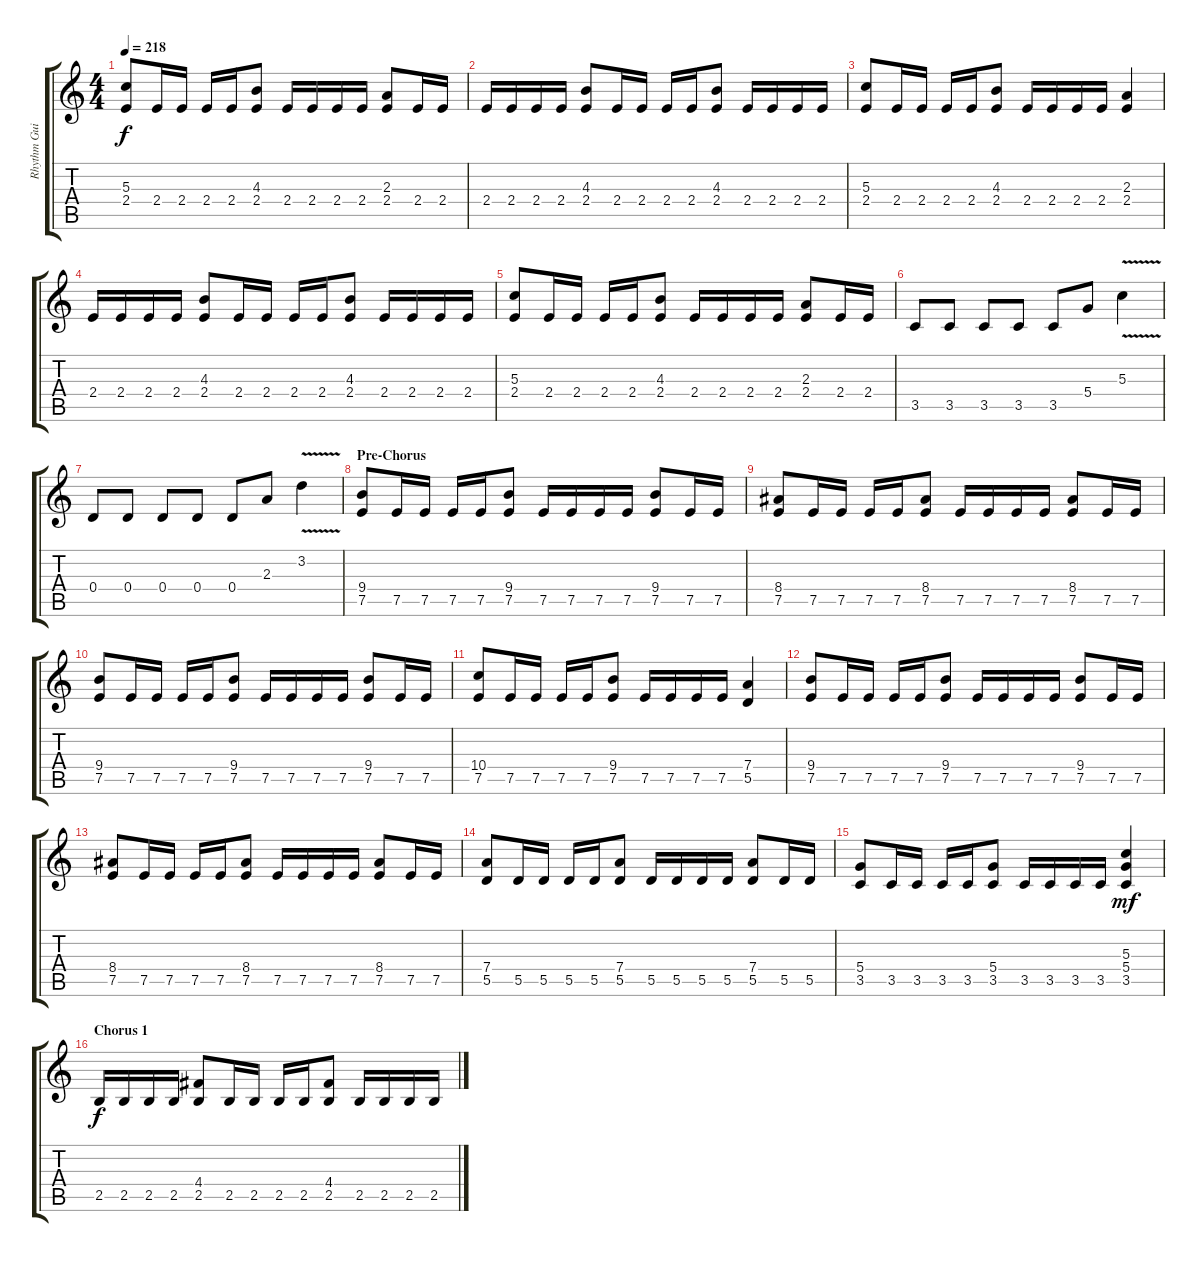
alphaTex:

\track ("Rhythm Guitar 1" "Rhythm Gui") {instrument distortionguitar}
\staff {score tabs}
\tuning (E4 B3 G3 D3 A2 E2) {hide}
\ts (4 4)
\tempo 218
\clef g2
\ks c
(5.3 2.4).8{dy f} 2.4.16 2.4.16 2.4.16 2.4.16 (4.3 2.4).8 2.4.16 2.4.16 2.4.16 2.4.16 (2.3 2.4).8 2.4.16 2.4.16 |
2.4.16 2.4.16 2.4.16 2.4.16 (4.3 2.4).8 2.4.16 2.4.16 2.4.16 2.4.16 (4.3 2.4).8 2.4.16 2.4.16 2.4.16 2.4.16 |
(5.3 2.4).8 2.4.16 2.4.16 2.4.16 2.4.16 (4.3 2.4).8 2.4.16 2.4.16 2.4.16 2.4.16 (2.3 2.4).4 |
2.4.16 2.4.16 2.4.16 2.4.16 (4.3 2.4).8 2.4.16 2.4.16 2.4.16 2.4.16 (4.3 2.4).8 2.4.16 2.4.16 2.4.16 2.4.16 |
(5.3 2.4).8 2.4.16 2.4.16 2.4.16 2.4.16 (4.3 2.4).8 2.4.16 2.4.16 2.4.16 2.4.16 (2.3 2.4).8 2.4.16 2.4.16 |
3.5.8 3.5.8 3.5.8 3.5.8 3.5.8 5.4.8 5.3{v}.4 |
0.4.8 0.4.8 0.4.8 0.4.8 0.4.8 2.3.8 3.2{v}.4 |
\section ("" "Pre-Chorus")
(9.4 7.5).8 7.5.16 7.5.16 7.5.16 7.5.16 (9.4 7.5).8 7.5.16 7.5.16 7.5.16 7.5.16 (9.4 7.5).8 7.5.16 7.5.16 |
(8.4 7.5).8 7.5.16 7.5.16 7.5.16 7.5.16 (8.4 7.5).8 7.5.16 7.5.16 7.5.16 7.5.16 (8.4 7.5).8 7.5.16 7.5.16 |
(9.4 7.5).8 7.5.16 7.5.16 7.5.16 7.5.16 (9.4 7.5).8 7.5.16 7.5.16 7.5.16 7.5.16 (9.4 7.5).8 7.5.16 7.5.16 |
(10.4 7.5).8 7.5.16 7.5.16 7.5.16 7.5.16 (9.4 7.5).8 7.5.16 7.5.16 7.5.16 7.5.16 (7.4 5.5).4 |
(9.4 7.5).8 7.5.16 7.5.16 7.5.16 7.5.16 (9.4 7.5).8 7.5.16 7.5.16 7.5.16 7.5.16 (9.4 7.5).8 7.5.16 7.5.16 |
(8.4 7.5).8 7.5.16 7.5.16 7.5.16 7.5.16 (8.4 7.5).8 7.5.16 7.5.16 7.5.16 7.5.16 (8.4 7.5).8 7.5.16 7.5.16 |
(7.4 5.5).8 5.5.16 5.5.16 5.5.16 5.5.16 (7.4 5.5).8 5.5.16 5.5.16 5.5.16 5.5.16 (7.4 5.5).8 5.5.16 5.5.16 |
(5.4 3.5).8 3.5.16 3.5.16 3.5.16 3.5.16 (5.4 3.5).8 3.5.16 3.5.16 3.5.16 3.5.16 (5.3 5.4 3.5).4{dy mf} |
\section ("" "Chorus 1")
2.5.16{dy f} 2.5.16 2.5.16 2.5.16 (4.4 2.5).8 2.5.16 2.5.16 2.5.16 2.5.16 (4.4 2.5).8 2.5.16 2.5.16 2.5.16 2.5.16
